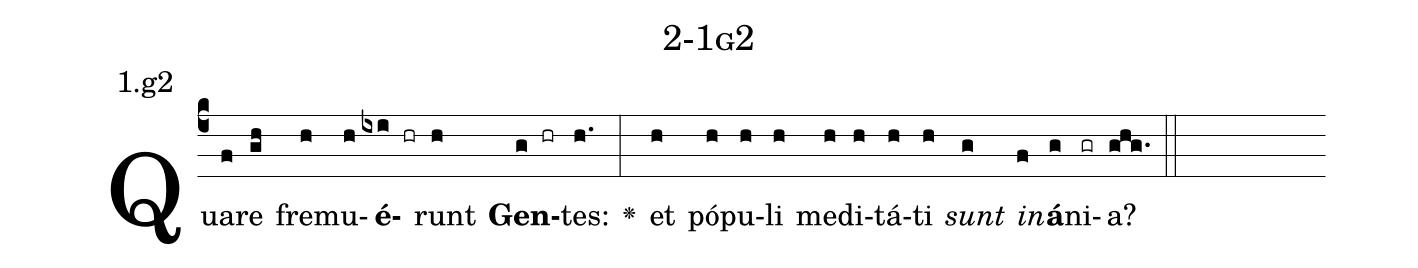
name: 2-1g2;
annotation: 1.g2;
%%
(c4)Qua(f)re(gh) fre(h)mu(h)<b>é</b>(ixi hr)runt(h) <b>Gen</b>(g hr)tes:(h.) <v>\greheightstar</v>(:) et(h) pó(h)pu(h)li(h) me(h)di(h)tá(h)ti(h) <i>sunt</i>(g) <i>in</i>(f)<b>á</b>(g)ni(gr)a?(ghg.) (::)


%E(h) u(h) o(g) u(f) a(g) e.(ghg.) (::)
